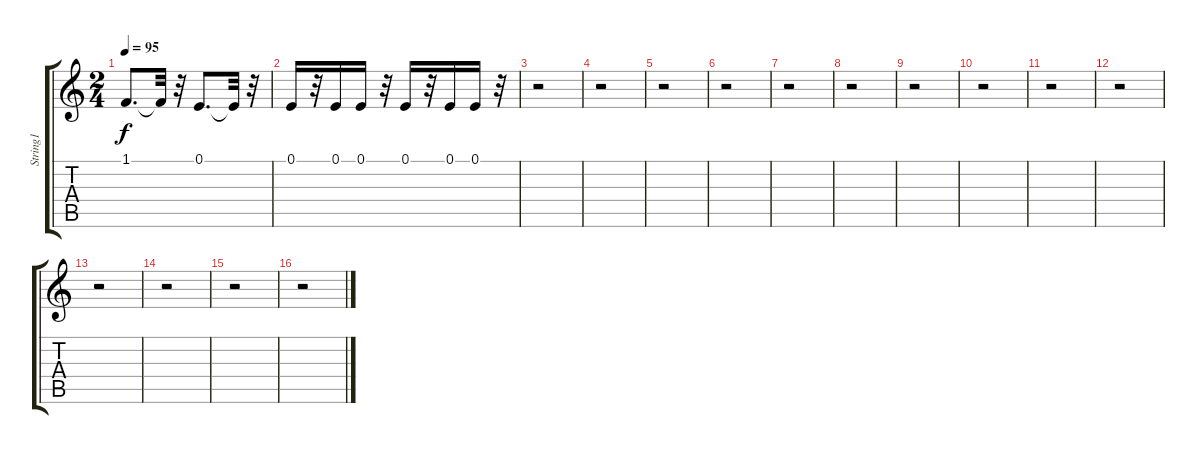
\track ("String1" "String1") {instrument tremolostrings}
\staff {score tabs}
\tuning (E4 B3 G3 D3 A2 E2) {hide}
\ts (2 4)
\tempo 95
\clef g2
\ks c
1.1.8{d dy f} 1.1{t}.32 r.32 0.1.8{d} 0.1{t}.32 r.32 |
0.1.16 r.32 0.1.16 0.1.16 r.32 0.1.16 r.32 0.1.16 0.1.16 r.32 |
r.2 |
r.2 |
r.2 |
r.2 |
r.2 |
r.2 |
r.2 |
r.2 |
r.2 |
r.2 |
r.2 |
r.2 |
r.2 |
r.2
